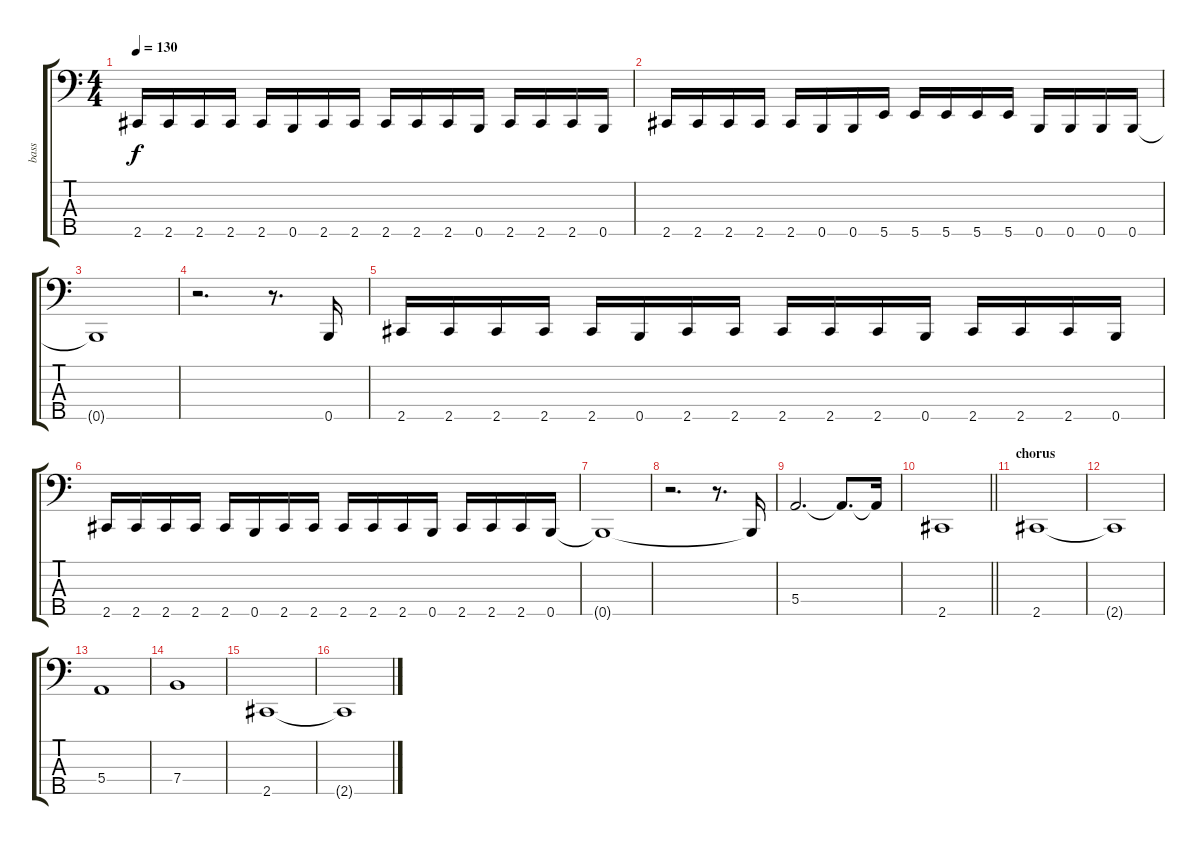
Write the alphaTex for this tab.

\track ("bass" "bass") {instrument electricbassfinger}
\staff {score tabs}
\tuning (G2 D2 A1 E1 B0) {hide}
\ts (4 4)
\tempo 130
\clef f4
\ks c
2.5.16{dy f} 2.5.16 2.5.16 2.5.16 2.5.16 0.5.16 2.5.16 2.5.16 2.5.16 2.5.16 2.5.16 0.5.16 2.5.16 2.5.16 2.5.16 0.5.16 |
2.5.16 2.5.16 2.5.16 2.5.16 2.5.16 0.5.16 0.5.16 5.5.16 5.5.16 5.5.16 5.5.16 5.5.16 0.5.16 0.5.16 0.5.16 0.5.16 |
0.5{t}.1 |
r.2{d} r.8{d} 0.5.16 |
2.5.16 2.5.16 2.5.16 2.5.16 2.5.16 0.5.16 2.5.16 2.5.16 2.5.16 2.5.16 2.5.16 0.5.16 2.5.16 2.5.16 2.5.16 0.5.16 |
2.5.16 2.5.16 2.5.16 2.5.16 2.5.16 0.5.16 2.5.16 2.5.16 2.5.16 2.5.16 2.5.16 0.5.16 2.5.16 2.5.16 2.5.16 0.5.16 |
0.5{t}.1 |
r.2{d} r.8{d} 0.5{t}.16 |
5.4.2{d} 5.4{t}.8{d} 5.4{t}.16 |
\barLineRight lightlight
2.5.1 |
\section ("" "chorus")
2.5.1 |
2.5{t}.1 |
5.4.1 |
7.4.1 |
2.5.1 |
2.5{t}.1
